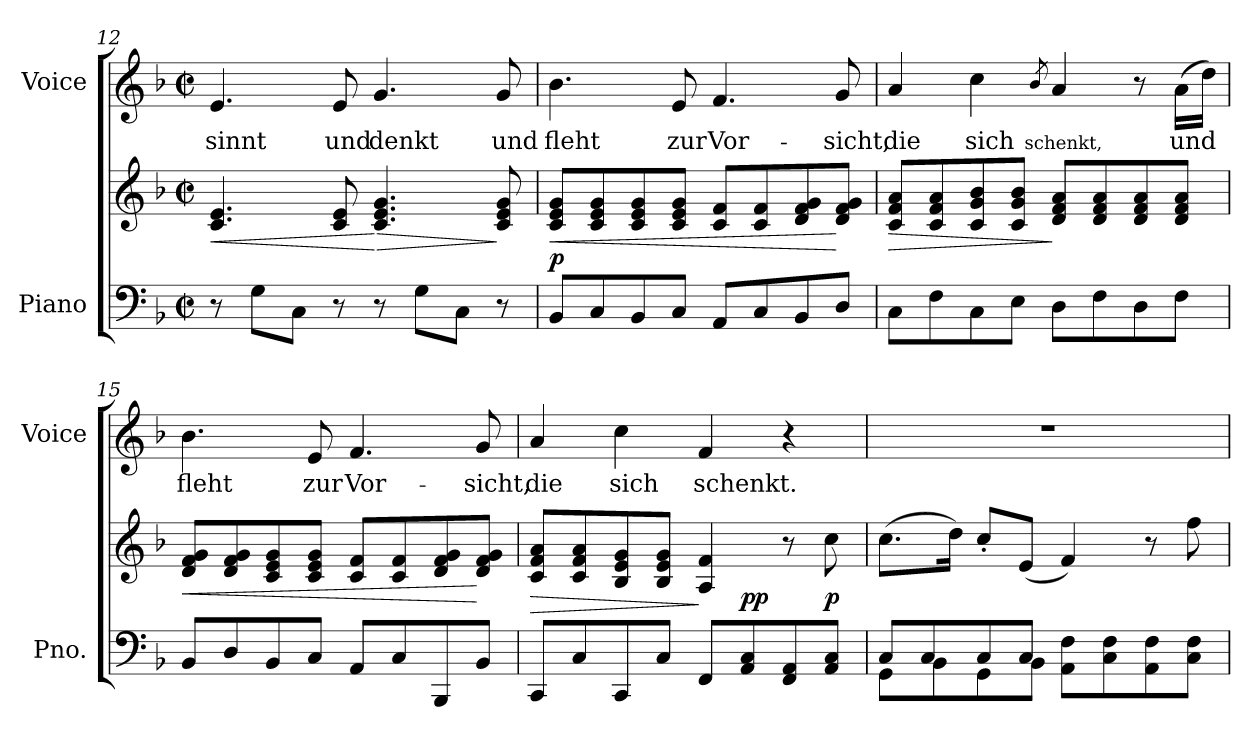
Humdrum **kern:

**kern	**kern	**dynam	**kern	**text
*part2	*part2	*part2	*part1	*part1
*staff3	*staff2	*staff2/3	*staff1	*staff1
*I"Piano	*	*	*I"Voice	*
*I'Pno.	*	*	*I'Voice	*
*clefF4	*clefG2	*	*clefG2	*
*k[b-]	*k[b-]	*	*k[b-]	*
*F:	*F:	*	*F:	*
*M2/2	*M2/2	*	*M2/2	*
*met(c|)	*met(c|)	*	*met(c|)	*
=12	=12	=12	=12	=12
!	!	!LO:HP:b	!	!
!	!	!	!	!LO:LY:b:color=#000000
8r	4.ci/ 4.ei	<	4.ei/	sinnt
8Gi\L	.	.	.	.
8Ci\J	.	.	.	.
!	!	!	!	!LO:LY:b:color=#000000
8r	8ci/ 8ei	.	8ei/	und
!	!	!LO:HP:n=1:b	!	!
!	!	!	!	!LO:LY:b:color=#000000
8r	4.ci/ 4.ei 4.gi	[ >	4.gi/	denkt
8Gi\L	.	.	.	.
8Ci\J	.	.	.	.
!	!	!	!	!LO:LY:b:color=#000000
8r	8ci/ 8ei 8gi	]	8gi/	und
=13	=13	=13	=13	=13
!	!	!LO:HP:b	!	!
!	!	!	!	!LO:LY:b:color=#000000
8BB-i/L	8ci/ 8ei 8giL	< p	4.b-i\	fleht
8Ci/	8ci/ 8ei 8gi	.	.	.
8BB-i/	8ci/ 8ei 8gi	.	.	.
!	!	!	!	!LO:LY:b:color=#000000
8Ci/J	8ci/ 8ei 8giJ	.	8ei/	zur
!	!	!	!	!LO:LY:b:color=#000000
8AAi/L	8ci/ 8fiL	.	4.fi/	Vor-
8Ci/	8ci/ 8fi	.	.	.
8BB-i/	8di/ 8fi 8gi	.	.	.
!	!	!	!	!LO:LY:b:color=#000000
8Di/J	8di/ 8fi 8giJ	[	8gi/	-sicht,
=14	=14	=14	=14	=14
!	!	!LO:HP:b	!	!
!	!	!	!	!LO:LY:b:color=#000000
8Ci\L	8ci/ 8fi 8aiL	>	4ai/	die
8Fi\	8ci/ 8fi 8ai	.	.	.
!	!	!	!	!LO:LY:b:color=#000000
8Ci\	8ci/ 8gi 8b-i	.	4cci\	sich
8Ei\J	8ci/ 8gi 8b-iJ	.	.	.
!	!	!	!	!LO:LY:b:color=#000000
.	.	.	8qb-i/	schenkt,
8Di\L	8di/ 8fi 8aiL	]	4ai/	.
8Fi\	8di/ 8fi 8ai	.	.	.
8Di\	8di/ 8fi 8ai	.	8r	.
!	!	!	!	!LO:LY:b:color=#000000
8Fi\J	8di/ 8fi 8aiJ	.	(16ai\LL	und
.	.	.	16ddi\JJ)	.
!!LO:LB:g=z
=15	=15	=15	=15	=15
!	!	!LO:HP:b	!	!
!	!	!	!	!LO:LY:b:color=#000000
8BB-i/L	8di/ 8fi 8giL	<	4.b-i\	fleht
8Di/	8di/ 8fi 8gi	.	.	.
8BB-i/	8ci/ 8ei 8gi	.	.	.
!	!	!	!	!LO:LY:b:color=#000000
8Ci/J	8ci/ 8ei 8giJ	.	8ei/	zur
!	!	!	!	!LO:LY:b:color=#000000
8AAi/L	8ci/ 8fiL	.	4.fi/	Vor-
8Ci/	8ci/ 8fi	.	.	.
8BBB-i/	8di/ 8fi 8gi	.	.	.
!	!	!	!	!LO:LY:b:color=#000000
8BB-i/J	8di/ 8fi 8giJ	[	8gi/	-sicht,
=16	=16	=16	=16	=16
!	!	!LO:HP:b	!	!
!	!	!	!	!LO:LY:b:color=#000000
8CCi/L	8ci/ 8fi 8aiL	>	4ai/	die
8Ci/	8ci/ 8fi 8ai	.	.	.
!	!	!	!	!LO:LY:b:color=#000000
8CCi/	8B-i/ 8ei 8gi	.	4cci\	sich
8Ci/J	8B-i/ 8ei 8giJ	.	.	.
!	!	!	!	!LO:LY:b:color=#000000
8FFi/L	4Ai/ 4fi	]	4fi/	schenkt.
8AAi/ 8Ci	.	pp	.	.
8FFi/ 8AAi	8r	.	4r	.
8AAi/ 8CiJ	8cci\	p	.	.
=17	=17	=17	=17	=17
*^	*	*	*	*
8Ci/L	8GGi\L	(8.cci\L	.	1r	.
8Ci/	8BB-i\	.	.	.	.
.	.	16ddi\Jk)	.	.	.
8Ci/	8GGi\	8cc'i/L	.	.	.
8Ci/J	8BB-i\J	(8ei/J	.	.	.
8AAi\ 8FiL	2ryy	4fi/)	.	.	.
8Ci\ 8Fi	.	.	.	.	.
8AAi\ 8Fi	.	8r	.	.	.
8Ci\ 8FiJ	.	8ffi\	.	.	.
*v	*v	*	*	*	*
=	=	=	=	=
*-	*-	*-	*-	*-
